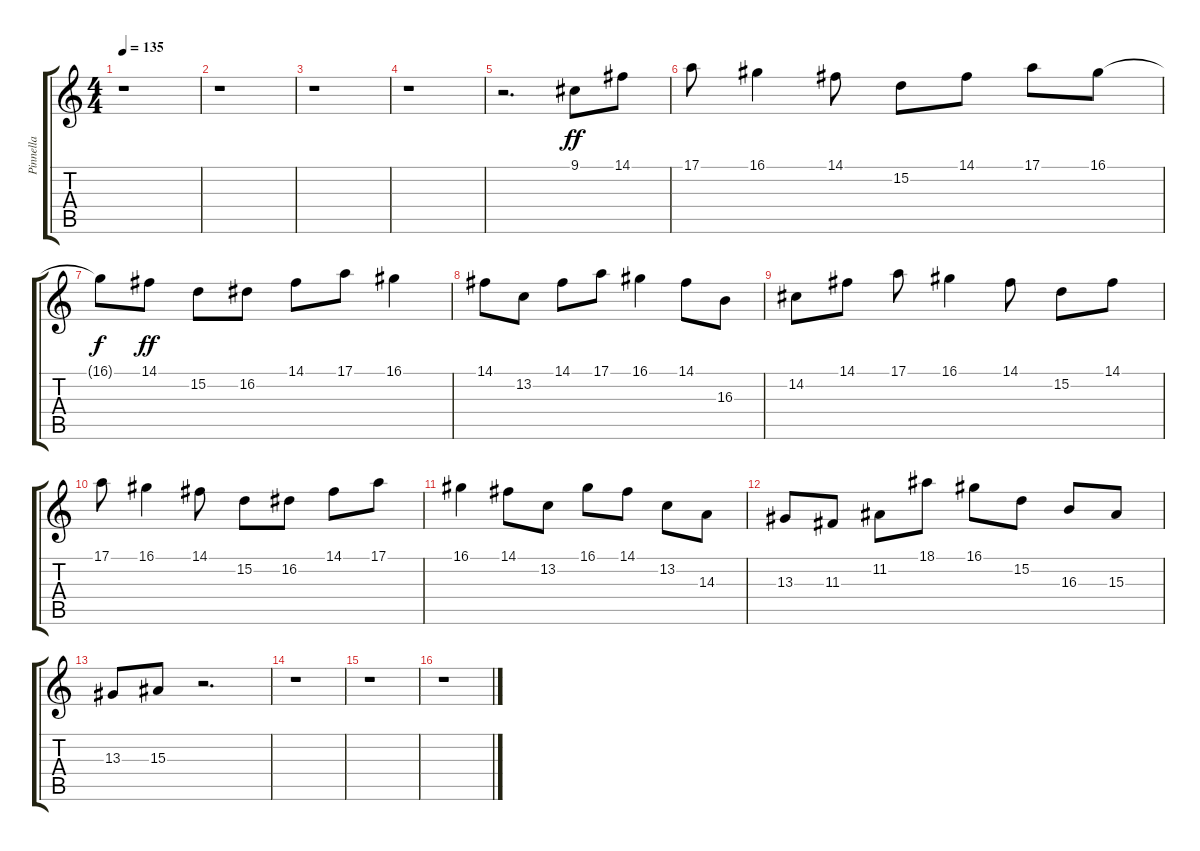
\track ("Pinnella" "Pinnella") {instrument pad4choir}
\staff {score tabs}
\tuning (E4 B3 G3 D3 A2 D2) {hide}
\ts (4 4)
\tempo 135
\clef g2
\ks c
r.1{dy ff} |
r.1 |
r.1 |
r.1 |
r.2{d} 9.1.8 14.1.8 |
17.1.8 16.1.4 14.1.8 15.2.8 14.1.8 17.1.8 16.1.8 |
16.1{t}.8{dy f} 14.1.8{dy ff} 15.2.8 16.2.8 14.1.8 17.1.8 16.1.4 |
14.1.8 13.2.8 14.1.8 17.1.8 16.1.4 14.1.8 16.3.8 |
14.2.8 14.1.8 17.1.8 16.1.4 14.1.8 15.2.8 14.1.8 |
17.1.8 16.1.4 14.1.8 15.2.8 16.2.8 14.1.8 17.1.8 |
16.1.4 14.1.8 13.2.8 16.1.8 14.1.8 13.2.8 14.3.8 |
13.3.8 11.3.8 11.2.8 18.1.8 16.1.8 15.2.8 16.3.8 15.3.8 |
13.3.8 15.3.8 r.2{d} |
r.1 |
r.1 |
r.1
